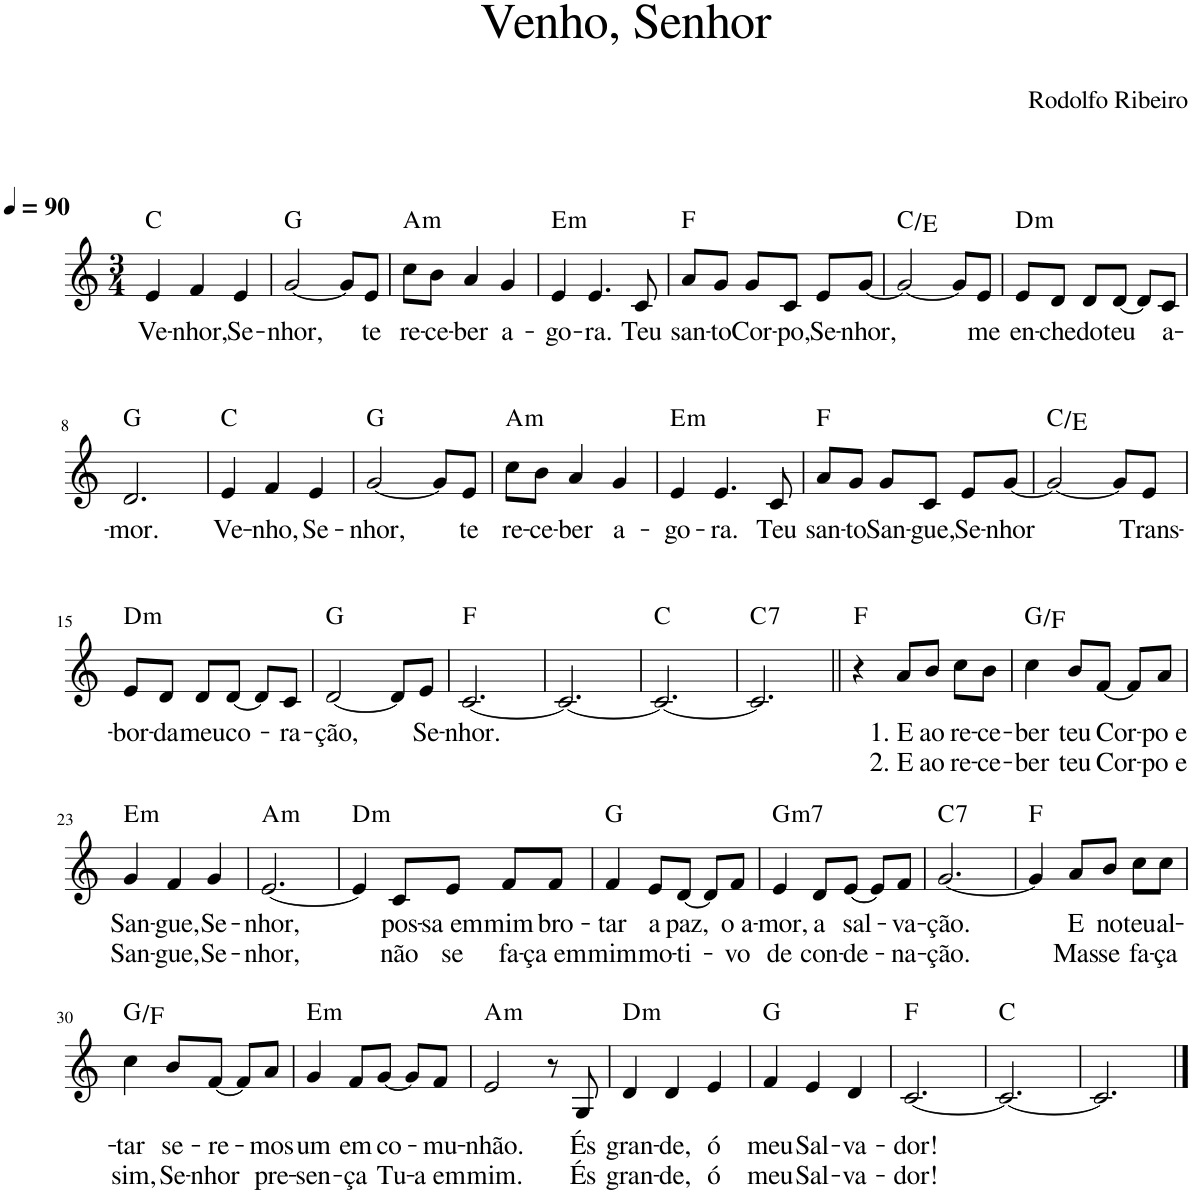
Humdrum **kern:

**kern	**text	**text	**harte
*part1	*part1	*part1	*part1
*staff1	*staff1	*staff1	*
*I"Voz	*	*	*
*I'Vo.	*	*	*
*clefG2	*	*	*
*k[]	*	*	*
*M3/4	*	*	*
*MM90	*	*	*
=1	=1	=1	=1
!	!LO:LY:b	!	!
4e/	Ve-	.	C:maj
!	!LO:LY:b	!	!
4f/	-nhor,	.	.
!	!LO:LY:b	!	!
4e/	Se-	.	.
=2	=2	=2	=2
!	!LO:LY:b	!	!
[2g/	-nhor,	.	G:maj
8g/L]	.	.	.
!	!LO:LY:b	!	!
8e/J	te	.	.
=3	=3	=3	=3
!	!LO:LY:b	!	!LO:H:kt=m
8cc\L	re-	.	A:min
!	!LO:LY:b	!	!
8b\J	-ce-	.	.
!	!LO:LY:b	!	!
4a/	-ber	.	.
!	!LO:LY:b	!	!
4g/	a-	.	.
=4	=4	=4	=4
!	!LO:LY:b	!	!LO:H:kt=m
4e/	-go-	.	E:min
!	!LO:LY:b	!	!
4.e/	-ra.	.	.
!	!LO:LY:b	!	!
8c/	Teu	.	.
=5	=5	=5	=5
!	!LO:LY:b	!	!
8a/L	san-	.	F:maj
!	!LO:LY:b	!	!
8g/J	-to	.	.
!	!LO:LY:b	!	!
8g/L	Cor-	.	.
!	!LO:LY:b	!	!
8c/J	-po,	.	.
!	!LO:LY:b	!	!
8e/L	Se-	.	.
!	!LO:LY:b	!	!
[8g/J	-nhor,	.	.
=6	=6	=6	=6
2g/_	.	.	C:maj/3
8g/L]	.	.	.
!	!LO:LY:b	!	!
8e/J	me	.	.
=7	=7	=7	=7
!	!LO:LY:b	!	!LO:H:kt=m
8e/L	en-	.	D:min
!	!LO:LY:b	!	!
8d/J	-che	.	.
!	!LO:LY:b	!	!
8d/L	do	.	.
!	!LO:LY:b	!	!
[8d/J	teu	.	.
8d/L]	.	.	.
!	!LO:LY:b	!	!
8c/J	a-	.	.
!!LO:LB:g=z
=8	=8	=8	=8
!	!LO:LY:b	!	!
2.d/	-mor.	.	G:maj
=9	=9	=9	=9
!	!LO:LY:b	!	!
4e/	Ve-	.	C:maj
!	!LO:LY:b	!	!
4f/	-nho,	.	.
!	!LO:LY:b	!	!
4e/	Se-	.	.
=10	=10	=10	=10
!	!LO:LY:b	!	!
[2g/	-nhor,	.	G:maj
8g/L]	.	.	.
!	!LO:LY:b	!	!
8e/J	te	.	.
=11	=11	=11	=11
!	!LO:LY:b	!	!LO:H:kt=m
8cc\L	re-	.	A:min
!	!LO:LY:b	!	!
8b\J	-ce-	.	.
!	!LO:LY:b	!	!
4a/	-ber	.	.
!	!LO:LY:b	!	!
4g/	a-	.	.
=12	=12	=12	=12
!	!LO:LY:b	!	!LO:H:kt=m
4e/	-go-	.	E:min
!	!LO:LY:b	!	!
4.e/	-ra.	.	.
!	!LO:LY:b	!	!
8c/	Teu	.	.
=13	=13	=13	=13
!	!LO:LY:b	!	!
8a/L	san-	.	F:maj
!	!LO:LY:b	!	!
8g/J	-to	.	.
!	!LO:LY:b	!	!
8g/L	San-	.	.
!	!LO:LY:b	!	!
8c/J	-gue,	.	.
!	!LO:LY:b	!	!
8e/L	Se-	.	.
!	!LO:LY:b	!	!
[8g/J	-nhor	.	.
=14	=14	=14	=14
2g/_	.	.	C:maj/3
8g/L]	.	.	.
!	!LO:LY:b	!	!
8e/J	Trans-	.	.
!!LO:LB:g=z
=15	=15	=15	=15
!	!LO:LY:b	!	!LO:H:kt=m
8e/L	-bor-	.	D:min
!	!LO:LY:b	!	!
8d/J	-da	.	.
!	!LO:LY:b	!	!
8d/L	meu	.	.
!	!LO:LY:b	!	!
[8d/J	co-	.	.
8d/L]	.	.	.
!	!LO:LY:b	!	!
8c/J	-ra-	.	.
=16	=16	=16	=16
!	!LO:LY:b	!	!
[2d/	-ção,	.	G:maj
8d/L]	.	.	.
!	!LO:LY:b	!	!
8e/J	Se-	.	.
=17	=17	=17	=17
!	!LO:LY:b	!	!
[2.c/	-nhor.	.	F:maj
=18	=18	=18	=18
2.c/_	.	.	.
=19	=19	=19	=19
2.c/_	.	.	C:maj
=20	=20	=20	=20
!	!	!	!LO:H:kt=7
2.c/]	.	.	C:7
=21||	=21||	=21||	=21||
4r	.	.	F:maj
!	!LO:LY:b	!LO:LY:b	!
8a/L	1. E	2. E	.
!	!LO:LY:b	!LO:LY:b	!
8bn/J	ao	ao	.
!	!LO:LY:b	!LO:LY:b	!
8cc\L	re-	re-	.
!	!LO:LY:b	!LO:LY:b	!
8b\J	-ce-	-ce-	.
=22	=22	=22	=22
!	!LO:LY:b	!LO:LY:b	!
4cc\	-ber	-ber	G:maj/b7
!	!LO:LY:b	!LO:LY:b	!
8b/L	teu	teu	.
!	!LO:LY:b	!LO:LY:b	!
[8f/J	Cor-	Cor-	.
8f/L]	.	.	.
!	!LO:LY:b	!LO:LY:b	!
8a/J	-po e	-po e	.
!!LO:LB:g=z
=23	=23	=23	=23
!	!LO:LY:b	!LO:LY:b	!LO:H:kt=m
4g/	San-	San-	E:min
!	!LO:LY:b	!LO:LY:b	!
4f/	-gue,	-gue,	.
!	!LO:LY:b	!LO:LY:b	!
4g/	Se-	Se-	.
=24	=24	=24	=24
!	!LO:LY:b	!LO:LY:b	!LO:H:kt=m
[2.e/	-nhor,	-nhor,	A:min
=25	=25	=25	=25
!	!	!	!LO:H:kt=m
4e/]	.	.	D:min
!	!LO:LY:b	!LO:LY:b	!
8c/L	pos-	não	.
!	!LO:LY:b	!LO:LY:b	!
8e/J	-sa em	se	.
!	!LO:LY:b	!LO:LY:b	!
8f/L	mim	fa-	.
!	!LO:LY:b	!LO:LY:b	!
8f/J	bro-	-ça em	.
=26	=26	=26	=26
!	!LO:LY:b	!LO:LY:b	!
4f/	-tar	mim	G:maj
!	!LO:LY:b	!LO:LY:b	!
8e/L	a	mo-	.
!	!LO:LY:b	!LO:LY:b	!
[8d/J	paz,	-ti-	.
8d/L]	.	.	.
!	!LO:LY:b	!LO:LY:b	!
8f/J	o a-	-vo	.
=27	=27	=27	=27
!	!LO:LY:b	!LO:LY:b	!LO:H:kt=m7
4e/	-mor,	de	G:min7
!	!LO:LY:b	!LO:LY:b	!
8d/L	a	con-	.
!	!LO:LY:b	!LO:LY:b	!
[8e/J	sal-	de-	.
8e/L]	.	.	.
!	!LO:LY:b	!LO:LY:b	!
8f/J	-va-	-na-	.
=28	=28	=28	=28
!	!LO:LY:b	!LO:LY:b	!LO:H:kt=7
[2.g/	-ção.	-ção.	C:7
=29	=29	=29	=29
4g/]	.	.	F:maj
!	!LO:LY:b	!LO:LY:b	!
8a/L	E	Mas	.
!	!LO:LY:b	!LO:LY:b	!
8bn/J	no	se	.
!	!LO:LY:b	!LO:LY:b	!
8cc\L	teu	fa-	.
!	!LO:LY:b	!LO:LY:b	!
8cc\J	al-	-ça	.
!!LO:LB:g=z
=30	=30	=30	=30
!	!LO:LY:b	!LO:LY:b	!
4cc\	-tar	sim,	G:maj/b7
!	!LO:LY:b	!LO:LY:b	!
8b/L	se-	Se-	.
!	!LO:LY:b	!LO:LY:b	!
[8f/J	-re-	-nhor	.
8f/L]	.	.	.
!	!LO:LY:b	!LO:LY:b	!
8a/J	-mos	pre-	.
=31	=31	=31	=31
!	!LO:LY:b	!LO:LY:b	!LO:H:kt=m
4g/	um	-sen-	E:min
!	!LO:LY:b	!LO:LY:b	!
8f/L	em	-ça	.
!	!LO:LY:b	!LO:LY:b	!
[8g/J	co-	Tu-	.
8g/L]	.	.	.
!	!LO:LY:b	!LO:LY:b	!
8f/J	-mu-	-a em	.
=32	=32	=32	=32
!	!LO:LY:b	!LO:LY:b	!LO:H:kt=m
2e/	-nhão.	mim.	A:min
8r	.	.	.
!	!LO:LY:b	!LO:LY:b	!
8G/	És	És	.
=33	=33	=33	=33
!	!LO:LY:b	!LO:LY:b	!LO:H:kt=m
4d/	gran-	gran-	D:min
!	!LO:LY:b	!LO:LY:b	!
4d/	-de,	-de,	.
!	!LO:LY:b	!LO:LY:b	!
4e/	ó	ó	.
=34	=34	=34	=34
!	!LO:LY:b	!LO:LY:b	!
4f/	meu	meu	G:maj
!	!LO:LY:b	!LO:LY:b	!
4e/	Sal-	Sal-	.
!	!LO:LY:b	!LO:LY:b	!
4d/	-va-	-va-	.
=35	=35	=35	=35
!	!LO:LY:b	!LO:LY:b	!
[2.c/	-dor!	-dor!	F:maj
=36	=36	=36	=36
2.c/_	.	.	C:maj
=37	=37	=37	=37
2.c/]	.	.	.
==	==	==	==
*-	*-	*-	*-
